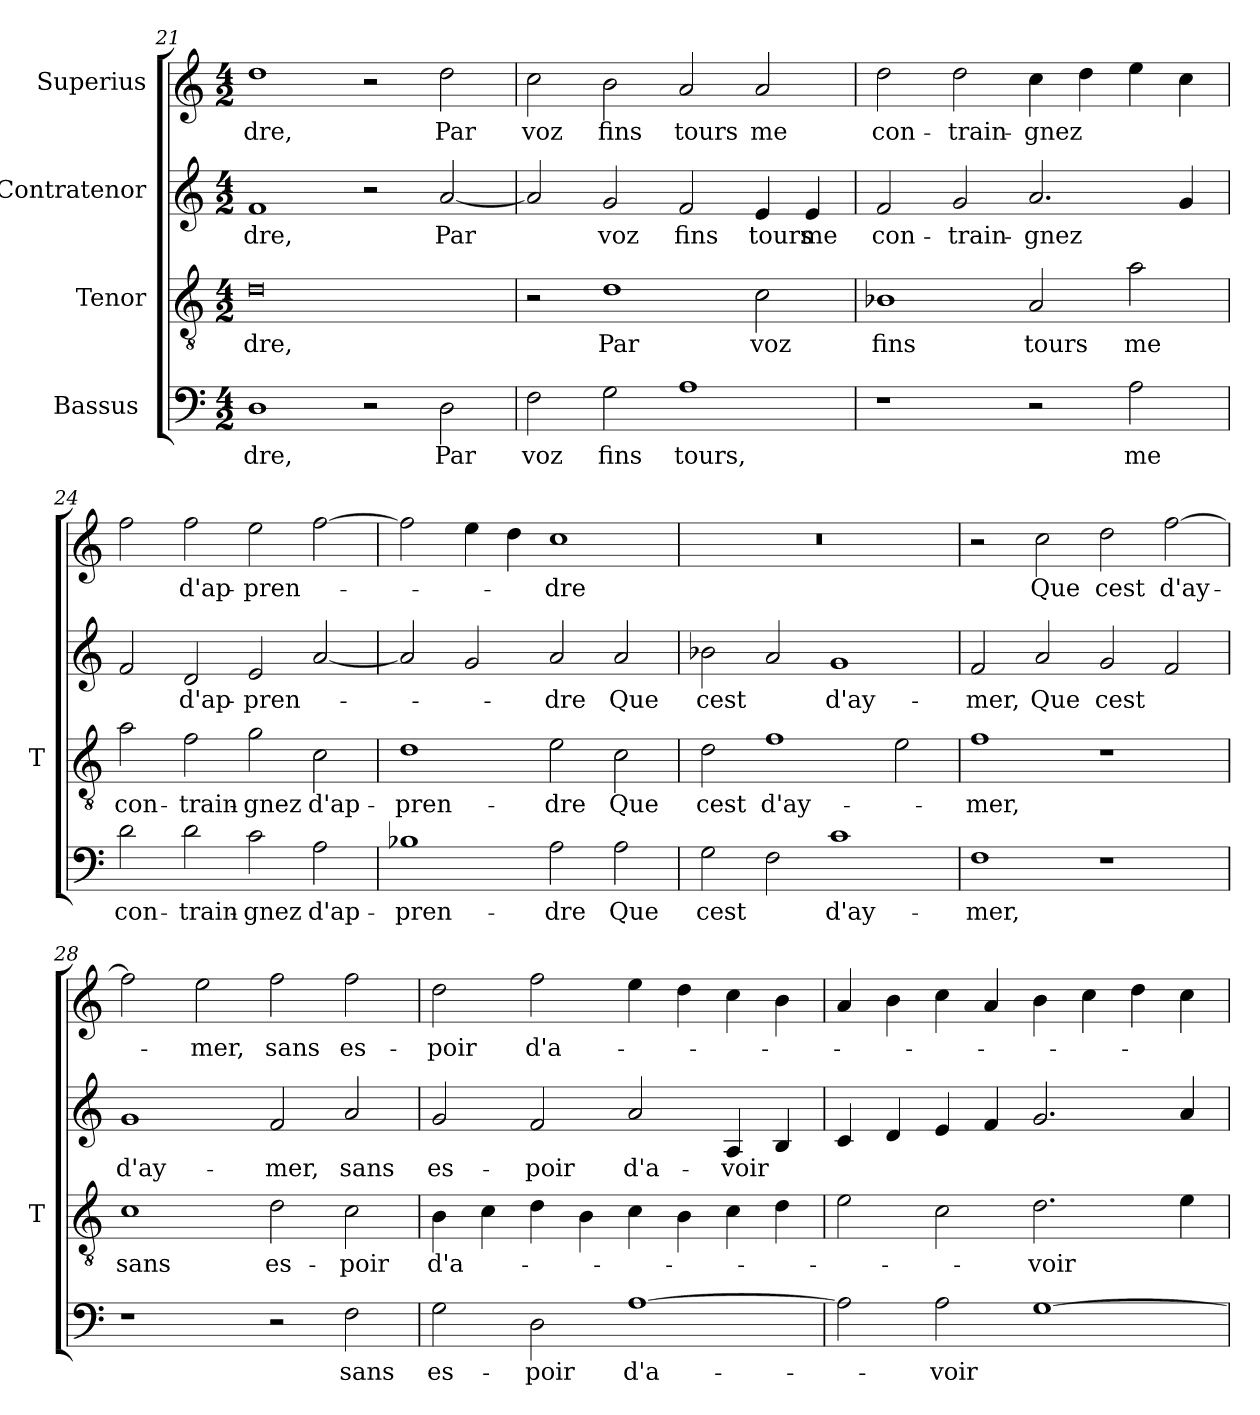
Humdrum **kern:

**kern	**text	**kern	**text	**kern	**text	**kern	**text
*part4	*part4	*part3	*part3	*part2	*part2	*part1	*part1
*staff4	*staff4	*staff3	*staff3	*staff2	*staff2	*staff1	*staff1
*I"Bassus 	*	*I"Tenor	*	*I"Contratenor	*	*I"Superius	*
*	*	*I'T	*	*	*	*	*
*clefF4	*	*clefGv2	*	*clefG2	*	*clefG2	*
*k[]	*	*k[]	*	*k[]	*	*k[]	*
*M4/2	*	*M4/2	*	*M4/2	*	*M4/2	*
=21	=21	=21	=21	=21	=21	=21	=21
1D	-dre,	0d	-dre,	1f	-dre,	1dd	-dre,
2r	.	.	.	2r	.	2r	.
2D	-Par	.	.	[2a	-Par	2dd	-Par
=22	=22	=22	=22	=22	=22	=22	=22
2F	-voz	2r	.	2a]	.	2cc	-voz
2G	-fins	1d	-Par	2g	-voz	2b	-fins
1A	-tours,	.	.	2f	-fins	2a	-tours
.	.	2c	-voz	4e	-tours	2a	-me
.	.	.	.	4e	-me	.	.
=23	=23	=23	=23	=23	=23	=23	=23
1r	.	1B-X	-fins	2f	con-	2dd	con-
.	.	.	.	2g	train-	2dd	train-
2r	.	2A	-tours	2.a	-gnez	4cc	-gnez
.	.	.	.	.	.	4dd	.
2A	-me	2a	-me	.	.	4ee	.
.	.	.	.	4g	.	4cc	.
=24	=24	=24	=24	=24	=24	=24	=24
2d	con-	2a	con-	2f	.	2ff	.
2d	train-	2f	train-	2d	d'ap-	2ff	d'ap-
2c	-gnez	2g	-gnez	2e	pren-	2ee	pren-
2A	d'ap-	2c	d'ap-	[2a	.	[2ff	.
=25	=25	=25	=25	=25	=25	=25	=25
1B-X	pren-	1d	pren-	2a]	.	2ff]	.
.	.	.	.	2g	.	4ee	.
.	.	.	.	.	.	4dd	.
2A	-dre	2e	-dre	2a	-dre	1cc	-dre
2A	-Que	2c	-Que	2a	-Que	.	.
=26	=26	=26	=26	=26	=26	=26	=26
2G	-cest	2d	-cest	2b-X	-cest	0r	.
2F	.	1f	d'ay-	2a	.	.	.
1c	d'ay-	.	.	1g	d'ay-	.	.
.	.	2e	.	.	.	.	.
=27	=27	=27	=27	=27	=27	=27	=27
1F	-mer,	1f	-mer,	2f	-mer,	2r	.
.	.	.	.	2a	-Que	2cc	-Que
1r	.	1r	.	2g	-cest	2dd	-cest
.	.	.	.	2f	.	[2ff	d'ay-
=28	=28	=28	=28	=28	=28	=28	=28
1r	.	1c	-sans	1g	d'ay-	2ff]	.
.	.	.	.	.	.	2ee	-mer,
2r	.	2d	es-	2f	-mer,	2ff	-sans
2F	-sans	2c	-poir	2a	-sans	2ff	es-
=29	=29	=29	=29	=29	=29	=29	=29
2G	es-	4B	d'a-	2g	es-	2dd	-poir
.	.	4c	.	.	.	.	.
2D	-poir	4d	.	2f	-poir	2ff	d'a-
.	.	4B	.	.	.	.	.
[1A	d'a-	4c	.	2a	d'a-	4ee	.
.	.	4B	.	.	.	4dd	.
.	.	4c	.	4A	-voir	4cc	.
.	.	4d	.	4B	.	4b	.
=30	=30	=30	=30	=30	=30	=30	=30
2A]	.	2e	.	4c	.	4a	.
.	.	.	.	4d	.	4b	.
2A	-voir	2c	.	4e	.	4cc	.
.	.	.	.	4f	.	4a	.
[1G	.	2.d	-voir	2.g	.	4b	.
.	.	.	.	.	.	4cc	.
.	.	.	.	.	.	4dd	.
.	.	4e	.	4a	.	4cc	.
=	=	=	=	=	=	=	=
*-	*-	*-	*-	*-	*-	*-	*-
